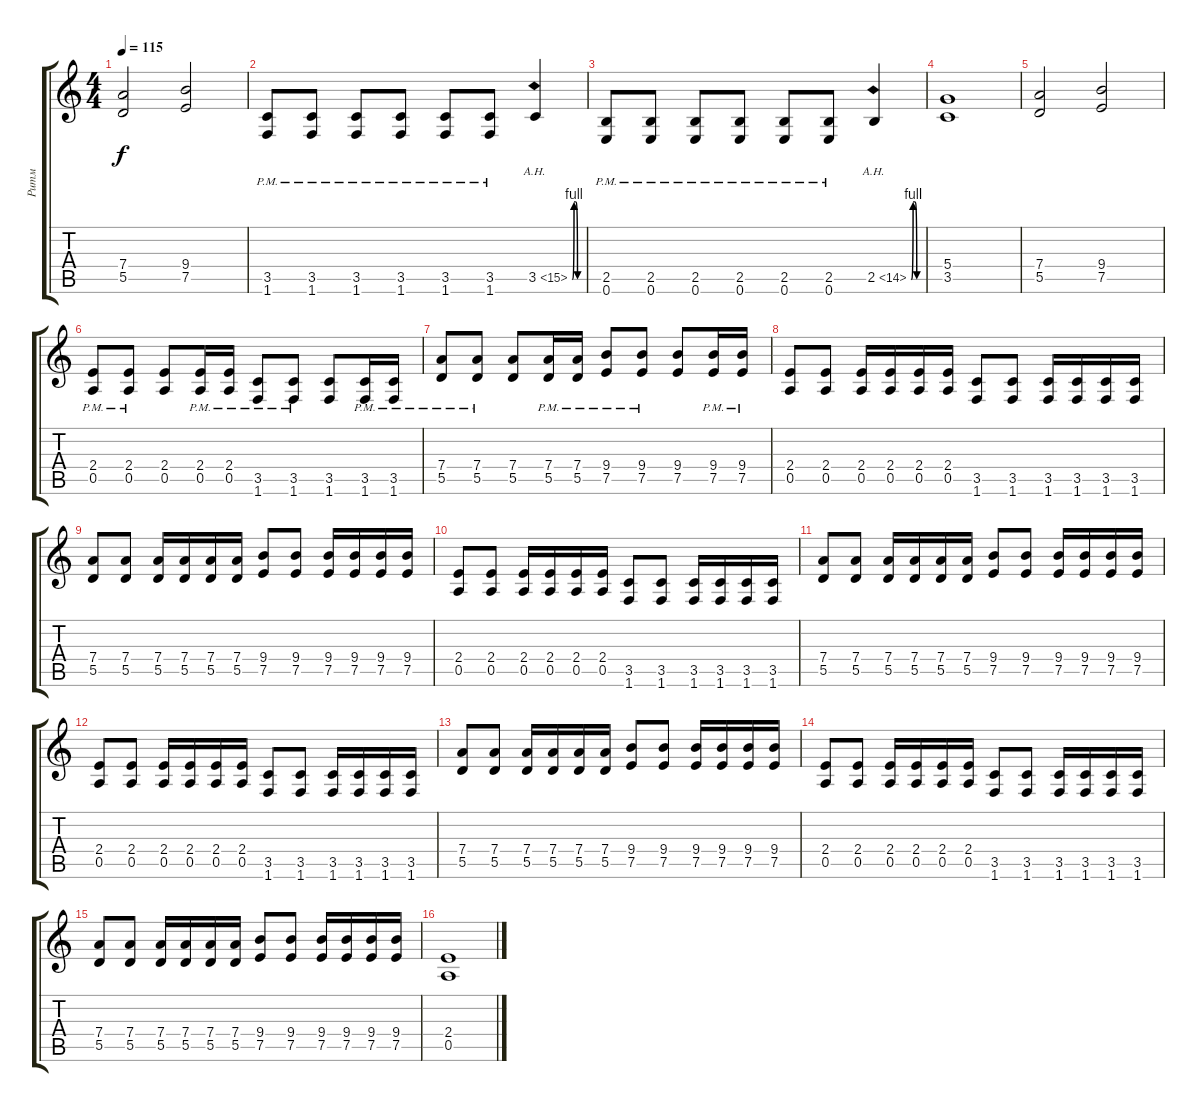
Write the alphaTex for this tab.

\track ("Ритм" "Ритм") {instrument distortionguitar}
\staff {score tabs}
\tuning (E4 B3 G3 D3 A2 E2) {hide}
\ts (4 4)
\tempo 115
\clef g2
\ks c
(7.4 5.5).2{dy f} (9.4 7.5).2 |
(3.5{pm} 1.6{pm}).8 (3.5{pm} 1.6{pm}).8 (3.5{pm} 1.6{pm}).8 (3.5{pm} 1.6{pm}).8 (3.5{pm} 1.6{pm}).8 (3.5{pm} 1.6{pm}).8 3.5{be (custom 0 0 10 4 20 4 30 0 60 0) ah 12}.4 |
(2.5{pm} 0.6{pm}).8 (2.5{pm} 0.6{pm}).8 (2.5{pm} 0.6{pm}).8 (2.5{pm} 0.6{pm}).8 (2.5{pm} 0.6{pm}).8 (2.5{pm} 0.6{pm}).8 2.5{be (custom 0 0 10 4 20 4 30 0 60 0) ah 12}.4 |
(5.4 3.5).1 |
(7.4 5.5).2 (9.4 7.5).2 |
(2.4{pm} 0.5{pm}).8 (2.4{pm} 0.5{pm}).8 (2.4 0.5).8 (2.4{pm} 0.5{pm}).16 (2.4{pm} 0.5{pm}).16 (3.5{pm} 1.6{pm}).8 (3.5{pm} 1.6{pm}).8 (3.5 1.6).8 (3.5{pm} 1.6{pm}).16 (3.5{pm} 1.6{pm}).16 |
(7.4{pm} 5.5{pm}).8 (7.4{pm} 5.5{pm}).8 (7.4 5.5).8 (7.4{pm} 5.5{pm}).16 (7.4{pm} 5.5{pm}).16 (9.4{pm} 7.5{pm}).8 (9.4{pm} 7.5{pm}).8 (9.4 7.5).8 (9.4{pm} 7.5{pm}).16 (9.4{pm} 7.5{pm}).16 |
(2.4 0.5).8 (2.4 0.5).8 (2.4 0.5).16 (2.4 0.5).16 (2.4 0.5).16 (2.4 0.5).16 (3.5 1.6).8 (3.5 1.6).8 (3.5 1.6).16 (3.5 1.6).16 (3.5 1.6).16 (3.5 1.6).16 |
(7.4 5.5).8 (7.4 5.5).8 (7.4 5.5).16 (7.4 5.5).16 (7.4 5.5).16 (7.4 5.5).16 (9.4 7.5).8 (9.4 7.5).8 (9.4 7.5).16 (9.4 7.5).16 (9.4 7.5).16 (9.4 7.5).16 |
(2.4 0.5).8 (2.4 0.5).8 (2.4 0.5).16 (2.4 0.5).16 (2.4 0.5).16 (2.4 0.5).16 (3.5 1.6).8 (3.5 1.6).8 (3.5 1.6).16 (3.5 1.6).16 (3.5 1.6).16 (3.5 1.6).16 |
(7.4 5.5).8 (7.4 5.5).8 (7.4 5.5).16 (7.4 5.5).16 (7.4 5.5).16 (7.4 5.5).16 (9.4 7.5).8 (9.4 7.5).8 (9.4 7.5).16 (9.4 7.5).16 (9.4 7.5).16 (9.4 7.5).16 |
(2.4 0.5).8 (2.4 0.5).8 (2.4 0.5).16 (2.4 0.5).16 (2.4 0.5).16 (2.4 0.5).16 (3.5 1.6).8 (3.5 1.6).8 (3.5 1.6).16 (3.5 1.6).16 (3.5 1.6).16 (3.5 1.6).16 |
(7.4 5.5).8 (7.4 5.5).8 (7.4 5.5).16 (7.4 5.5).16 (7.4 5.5).16 (7.4 5.5).16 (9.4 7.5).8 (9.4 7.5).8 (9.4 7.5).16 (9.4 7.5).16 (9.4 7.5).16 (9.4 7.5).16 |
(2.4 0.5).8 (2.4 0.5).8 (2.4 0.5).16 (2.4 0.5).16 (2.4 0.5).16 (2.4 0.5).16 (3.5 1.6).8 (3.5 1.6).8 (3.5 1.6).16 (3.5 1.6).16 (3.5 1.6).16 (3.5 1.6).16 |
(7.4 5.5).8 (7.4 5.5).8 (7.4 5.5).16 (7.4 5.5).16 (7.4 5.5).16 (7.4 5.5).16 (9.4 7.5).8 (9.4 7.5).8 (9.4 7.5).16 (9.4 7.5).16 (9.4 7.5).16 (9.4 7.5).16 |
(2.4 0.5).1
